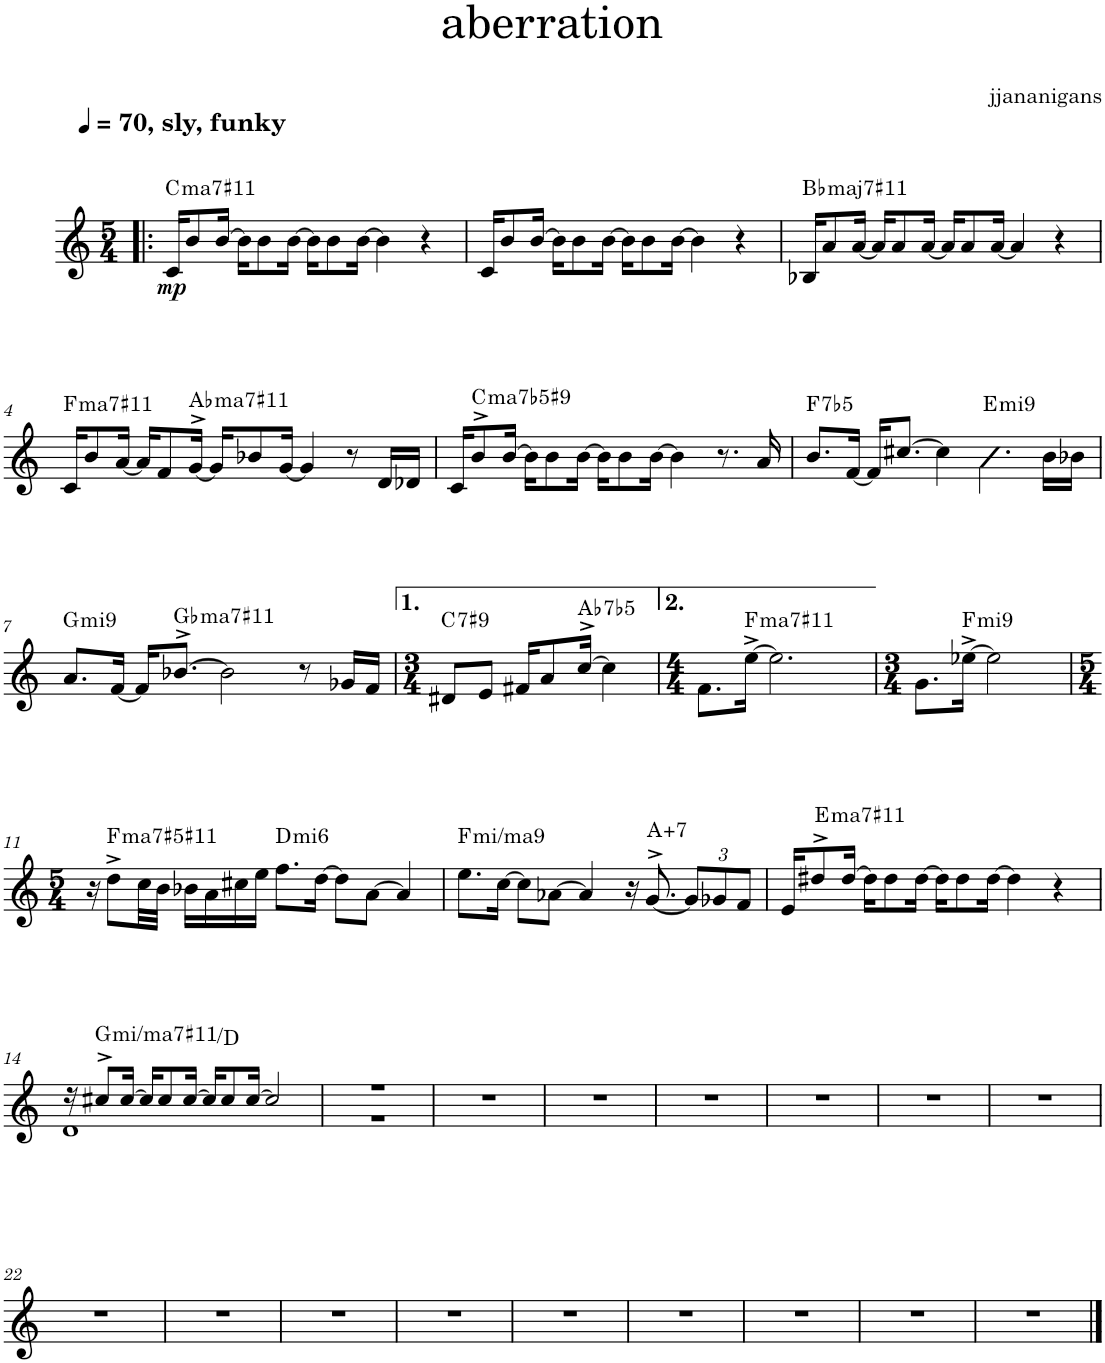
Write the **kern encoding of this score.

**kern	**dynam	**harte
*part1	*part1	*part1
*staff1	*staff1	*
*I"Piano	*	*
*I'Pno.	*	*
*clefG2	*	*
*k[]	*	*
*M5/4	*	*
*MM70	*	*
=1!|:	=1!|:	=1!|:
!LO:TX:a:B:t=, sly, funky	!	!
!	!LO:DY:b	!LO:H:kt=ma7
16c/KL	mp	C:maj7(#11)
8b/	.	.
[16b/Jk	.	.
16b\KL]	.	.
8b\	.	.
[16b\Jk	.	.
16b\KL]	.	.
8b\	.	.
[16b\Jk	.	.
4b\]	.	.
4r	.	.
=2	=2	=2
16c/KL	.	.
8b/	.	.
[16b/Jk	.	.
16b\KL]	.	.
8b\	.	.
[16b\Jk	.	.
16b\KL]	.	.
8b\	.	.
[16b\Jk	.	.
4b\]	.	.
4r	.	.
=3	=3	=3
!	!	!LO:H:kt=maj7
16B-X/KL	.	Bb:maj7(#11)
8a/	.	.
[16a/Jk	.	.
16a/KL]	.	.
8a/	.	.
[16a/Jk	.	.
16a/KL]	.	.
8a/	.	.
[16a/Jk	.	.
4a/]	.	.
4r	.	.
!!LO:LB:g=z
=4	=4	=4
!	!	!LO:H:kt=ma7
16c/KL	.	F:maj7(#11)
8b/	.	.
[16a/Jk	.	.
16a/KL]	.	.
8f/	.	.
!	!	!LO:H:kt=ma7
[16g^>/Jk	.	Ab:maj7(#11)
16g/KL]	.	.
8b-X/	.	.
[16g/Jk	.	.
4g/]	.	.
8r	.	.
16d/LL	.	.
16d-X/JJ	.	.
=5	=5	=5
16c/KL	.	.
!	!	!LO:H:kt=ma7
8b^>/	.	C:(3,b5,7,#9)
[16b/Jk	.	.
16b\KL]	.	.
8b\	.	.
[16b\Jk	.	.
16b\KL]	.	.
8b\	.	.
[16b\Jk	.	.
4b\]	.	.
8.r	.	.
16a/	.	.
=6	=6	=6
!	!	!LO:H:kt=7
8.b/L	.	F:(3,b5,b7)
[16f/Jk	.	.
16f/KL]	.	.
[8.cc#X/J	.	.
4cc#\]	.	.
!	!	!LO:H:kt=mi9
4.b\	.	E:min9
16b\LL	.	.
16b-X\JJ	.	.
!!LO:LB:g=z
=7	=7	=7
!	!	!LO:H:kt=mi9
8.a/L	.	G:min9
[16f/Jk	.	.
16f/KL]	.	.
!	!	!LO:H:kt=ma7
[8.b-X^>/J	.	Gb:maj7(#11)
2b-\]	.	.
8r	.	.
16g-X/LL	.	.
16f/JJ	.	.
=8	=8	=8
*M3/4	*	*
!	!	!LO:H:kt=7
8d#X/L	.	C:7(#9)
8e/J	.	.
16f#X/KL	.	.
8a/	.	.
!	!	!LO:H:kt=7
[16cc^>/Jk	.	Ab:(3,b5,b7)
4cc\]	.	.
=9	=9	=9
*M4/4	*	*
8.f\L	.	.
!	!	!LO:H:kt=ma7
[16ee^\Jk	.	F:maj7(#11)
2.ee\]	.	.
=10	=10	=10
*M3/4	*	*
8.g\L	.	.
!	!	!LO:H:kt=mi9
[16ee-X^\Jk	.	F:min9
2ee-\]	.	.
!!LO:LB:g=z
=11	=11	=11
*M5/4	*	*
16r	.	.
!	!	!LO:H:kt=ma7
8dd^\L	.	F:(3,#5,7,#11)
32cc\LL	.	.
32b\JJJ	.	.
16b-X\LL	.	.
16a\	.	.
16cc#X\	.	.
16ee\JJ	.	.
!	!	!LO:H:kt=mi6
8.ff\L	.	D:min6
[16dd\Jk	.	.
8dd\L]	.	.
[8a\J	.	.
4a/]	.	.
=12	=12	=12
!	!	!LO:H:kt=mima7
8.ee\L	.	F:minmaj7(9)
[16cc\Jk	.	.
8cc\L]	.	.
[8a-X\J	.	.
4a-/]	.	.
16r	.	.
!	!	!LO:H:kt=7
[8.g^>/	.	A:aug(b7)
*Xbrackettup	*	*
12g/L]	.	.
12g-X/	.	.
12f/J	.	.
=13	=13	=13
16e/KL	.	.
!	!	!LO:H:kt=ma7
8dd#X^>/	.	E:maj7(#11)
[16dd#/Jk	.	.
16dd#\KL]	.	.
8dd#\	.	.
[16dd#\Jk	.	.
16dd#\KL]	.	.
8dd#\	.	.
[16dd#\Jk	.	.
4dd#\]	.	.
4r	.	.
!!LO:LB:g=z
=14	=14	=14
*^	*	*
16r	1d	.	.
!	!	!	!LO:H:kt=mima7
8cc#X^/L	.	.	G:minmaj7(#11)/5
[16cc#/Jk	.	.	.
16cc#/KL]	.	.	.
8cc#/	.	.	.
[16cc#/Jk	.	.	.
16cc#/KL]	.	.	.
8cc#/	.	.	.
[16cc#/Jk	.	.	.
2cc#/]	.	.	.
.	4ryy	.	.
=15	=15	=15	=15
4%5r	4%5r	.	.
*v	*v	*	*
=16	=16	=16
4%5r	.	.
=17	=17	=17
4%5r	.	.
=18	=18	=18
4%5r	.	.
=19	=19	=19
4%5r	.	.
=20	=20	=20
4%5r	.	.
=21	=21	=21
4%5r	.	.
!!LO:LB:g=z
=22	=22	=22
4%5r	.	.
=23	=23	=23
4%5r	.	.
=24	=24	=24
4%5r	.	.
=25	=25	=25
4%5r	.	.
=26	=26	=26
4%5r	.	.
=27	=27	=27
4%5r	.	.
=28	=28	=28
4%5r	.	.
=29	=29	=29
4%5r	.	.
=30	=30	=30
4%5r	.	.
==	==	==
*-	*-	*-
